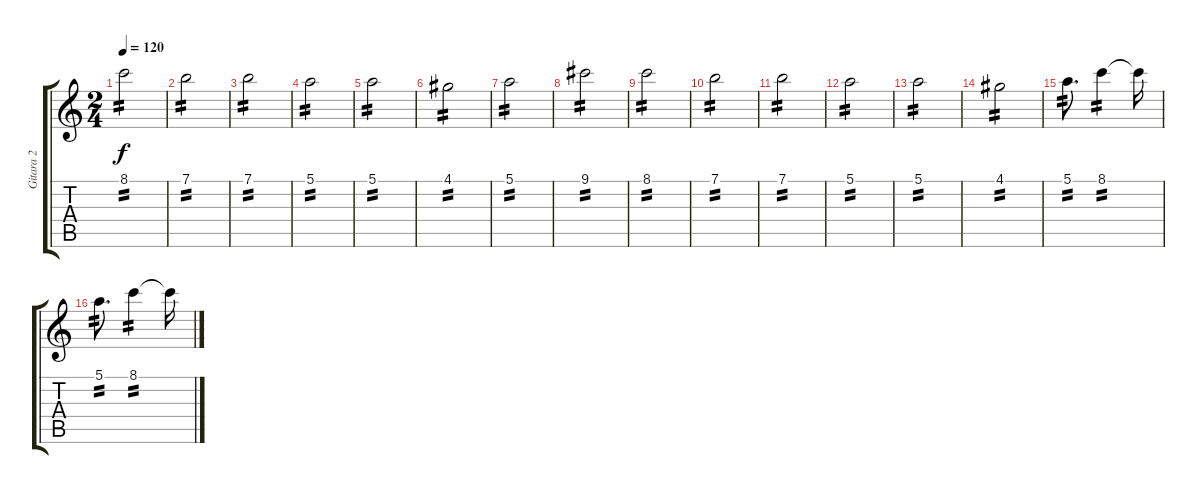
\track ("Gitara 2" "Gitara 2") {instrument electricguitarjazz}
\staff {score tabs}
\tuning (E4 B3 G3 D3 A2 E2) {hide}
\ts (2 4)
\tempo 120
\clef g2
\ks aminor
8.1.2{tp 2 dy f} |
7.1.2{tp 2} |
7.1.2{tp 2} |
5.1.2{tp 2} |
5.1.2{tp 2} |
4.1.2{tp 2} |
5.1.2{tp 2} |
9.1.2{tp 2} |
8.1.2{tp 2} |
7.1.2{tp 2} |
7.1.2{tp 2} |
5.1.2{tp 2} |
5.1.2{tp 2} |
4.1.2{tp 2} |
5.1.8{d tp 2} 8.1.4{tp 2} 8.1{t}.16 |
5.1.8{d tp 2} 8.1.4{tp 2} 8.1{t}.16
